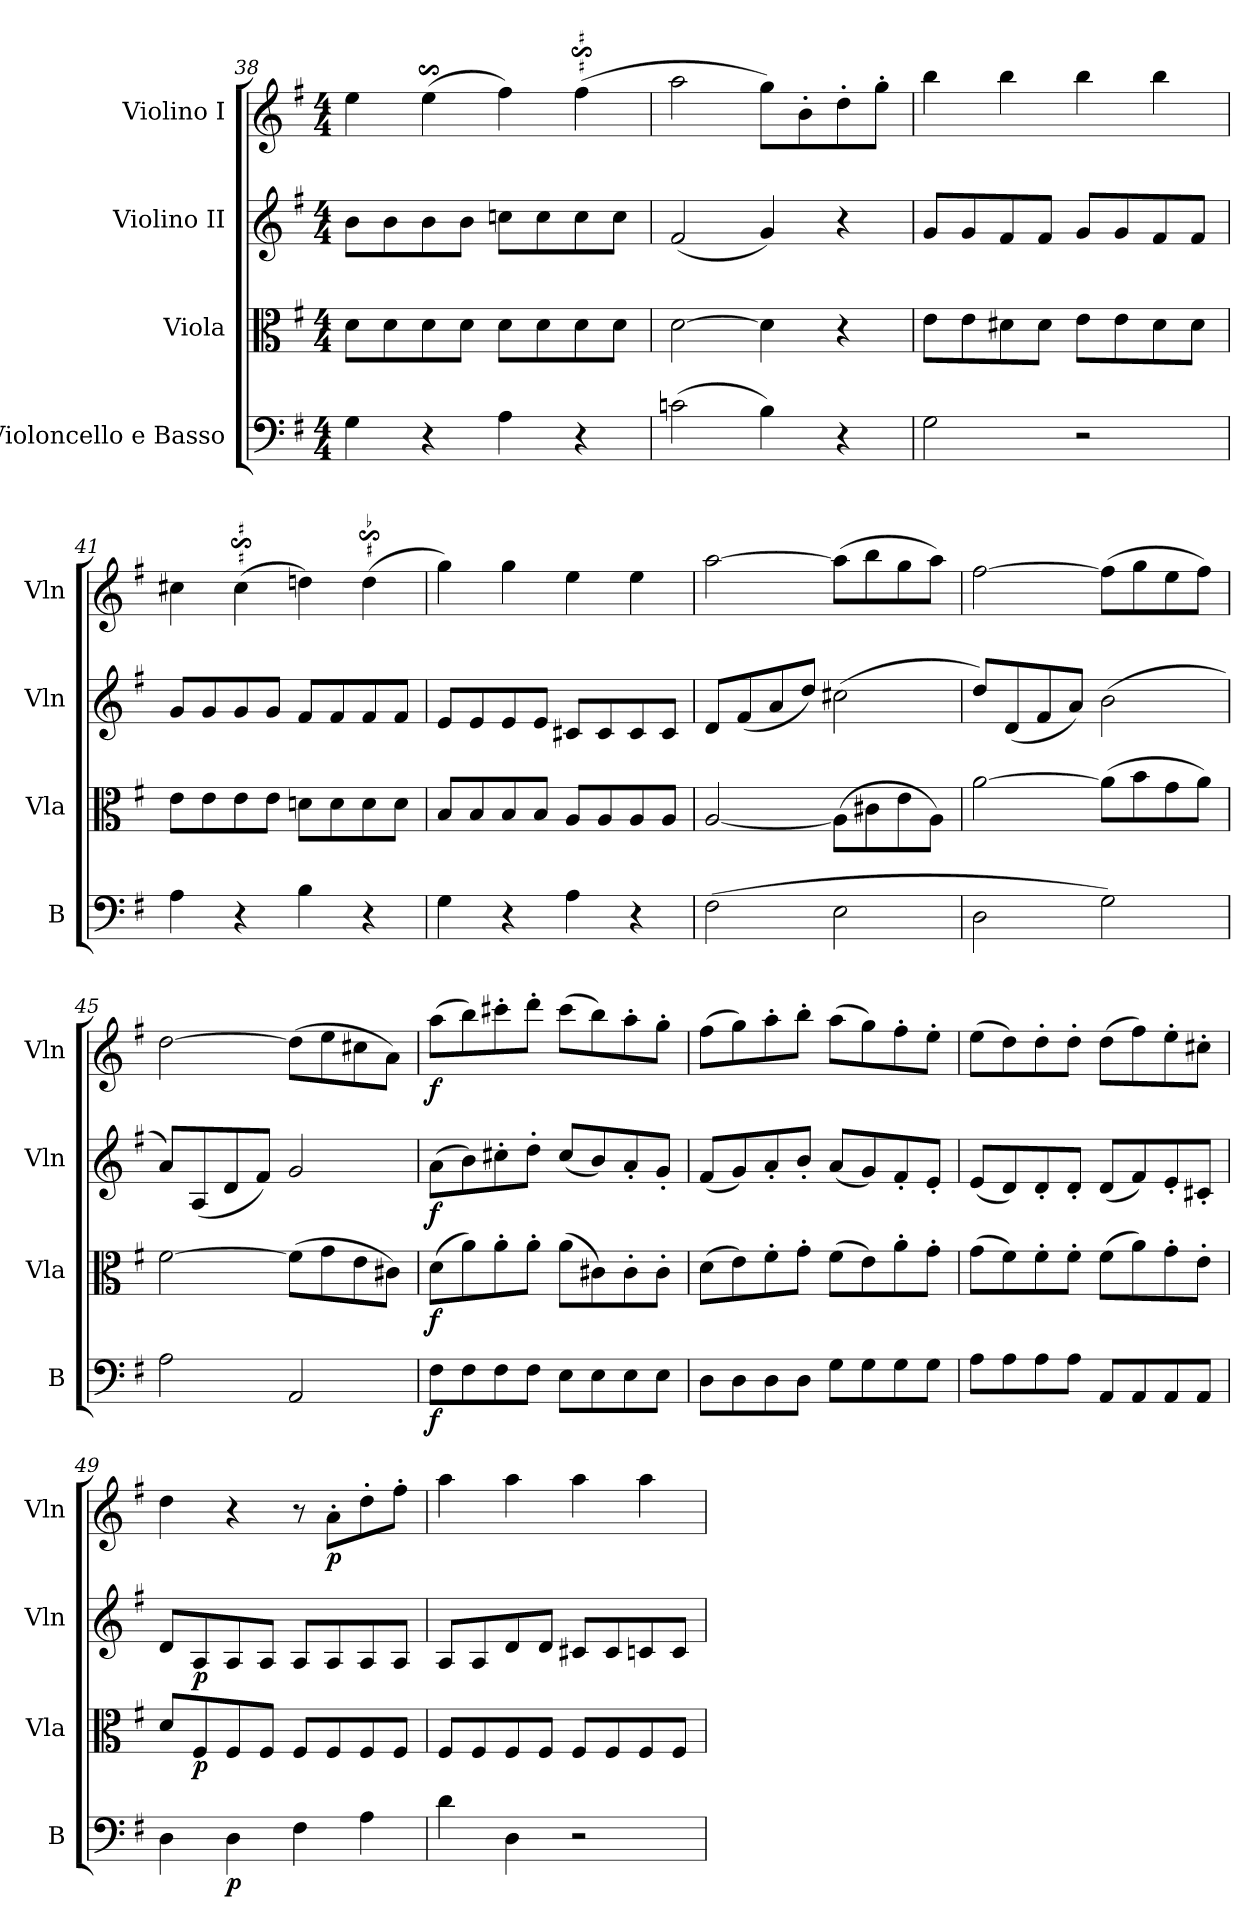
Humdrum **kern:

**kern	**dynam	**kern	**dynam	**kern	**dynam	**kern	**dynam
*part4	*part4	*part3	*part3	*part2	*part2	*part1	*part1
*staff4	*staff4	*staff3	*staff3	*staff2	*staff2	*staff1	*staff1
*I"Violoncello e Basso	*	*I"Viola	*	*I"Violino II	*	*I"Violino I	*
*I'B	*	*I'Vla	*	*I'Vln	*	*I'Vln	*
*clefF4	*	*clefC3	*	*clefG2	*	*clefG2	*
*k[f#]	*	*k[f#]	*	*k[f#]	*	*k[f#]	*
*G:	*	*G:	*	*G:	*	*G:	*
*M4/4	*	*M4/4	*	*M4/4	*	*M4/4	*
=38	=38	=38	=38	=38	=38	=38	=38
4G	.	8dL	.	8bL	.	4ee	.
.	.	8d	.	8b	.	.	.
4r	.	8d	.	8b	.	(4ees$SS	.
.	.	8dJ	.	8bJ	.	.	.
4A	.	8dL	.	8ccnL	.	4ff#)	.
.	.	8d	.	8cc	.	.	.
4r	.	8d	.	8cc	.	(4ff#s$sS	.
.	.	8dJ	.	8ccJ	.	.	.
=39	=39	=39	=39	=39	=39	=39	=39
(2cn	.	[2d	.	(2f#	.	2aa	.
4B)	.	4d]	.	4g)	.	8ggL)	.
.	.	.	.	.	.	8b'	.
4r	.	4r	.	4r	.	8dd'	.
.	.	.	.	.	.	8gg'J	.
!!LO:LB:g=z
=40	=40	=40	=40	=40	=40	=40	=40
2G	.	8eL	.	8gL	.	4bb	.
.	.	8e	.	8g	.	.	.
.	.	8d#X	.	8f#	.	4bb	.
.	.	8d#J	.	8f#J	.	.	.
2r	.	8eL	.	8gL	.	4bb	.
.	.	8e	.	8g	.	.	.
.	.	8d#	.	8f#	.	4bb	.
.	.	8d#J	.	8f#J	.	.	.
=41	=41	=41	=41	=41	=41	=41	=41
4A	.	8eL	.	8gL	.	4cc#X	.
.	.	8e	.	8g	.	.	.
4r	.	8e	.	8g	.	(4cc#s$sS	.
.	.	8eJ	.	8gJ	.	.	.
4B	.	8dnL	.	8f#L	.	4dd)	.
.	.	8d	.	8f#	.	.	.
!	!	!	!	!	!	!LO:TURN:lacc=#	!
4r	.	8d	.	8f#	.	(4dds$Ss	.
.	.	8dJ	.	8f#J	.	.	.
=42	=42	=42	=42	=42	=42	=42	=42
4G	.	8BL	.	8eL	.	4gg)	.
.	.	8B	.	8e	.	.	.
4r	.	8B	.	8e	.	4gg	.
.	.	8BJ	.	8eJ	.	.	.
4A	.	8AL	.	8c#XL	.	4ee	.
.	.	8A	.	8c#	.	.	.
4r	.	8A	.	8c#	.	4ee	.
.	.	8AJ	.	8c#J	.	.	.
=43	=43	=43	=43	=43	=43	=43	=43
(2F#	.	[2A	.	8dL	.	[2aa	.
.	.	.	.	(8f#	.	.	.
.	.	.	.	8a	.	.	.
.	.	.	.	8ddJ)	.	.	.
2E	.	(8AL]	.	(2cc#X	.	(8aaL]	.
.	.	8c#X	.	.	.	8bb	.
.	.	8e	.	.	.	8gg	.
.	.	8AJ)	.	.	.	8aaJ)	.
=44	=44	=44	=44	=44	=44	=44	=44
2D	.	[2a	.	8ddL)	.	[2ff#	.
.	.	.	.	(8d	.	.	.
.	.	.	.	8f#	.	.	.
.	.	.	.	8aJ)	.	.	.
2G)	.	(8aL]	.	(2b	.	(8ff#L]	.
.	.	8b	.	.	.	8gg	.
.	.	8g	.	.	.	8ee	.
.	.	8aJ)	.	.	.	8ff#J)	.
=45	=45	=45	=45	=45	=45	=45	=45
2A	.	[2f#	.	8aL)	.	[2dd	.
.	.	.	.	(8A	.	.	.
.	.	.	.	8d	.	.	.
.	.	.	.	8f#J)	.	.	.
2AA	.	(8f#L]	.	2g	.	(8ddL]	.
.	.	8g	.	.	.	8ee	.
.	.	8e	.	.	.	8cc#X	.
.	.	8c#XJ)	.	.	.	8aJ)	.
!!LO:PB:g=z
=46	=46	=46	=46	=46	=46	=46	=46
8F#L	f	(8dL	f	(8aL	f	(8aaL	f
8F#	.	8a)	.	8b)	.	8bb)	.
8F#	.	8a'	.	8cc#X'	.	8ccc#X'	.
8F#J	.	8a'J	.	8dd'J	.	8ddd'J	.
8EL	.	(8aL	.	(8cc#L	.	(8ccc#L	.
8E	.	8c#X)	.	8b)	.	8bb)	.
8E	.	8c#'	.	8a'	.	8aa'	.
8EJ	.	8c#'J	.	8g'J	.	8gg'J	.
=47	=47	=47	=47	=47	=47	=47	=47
8DL	.	(8dL	.	(8f#L	.	(8ff#L	.
8D	.	8e)	.	8g)	.	8gg)	.
8D	.	8f#'	.	8a'	.	8aa'	.
8DJ	.	8g'J	.	8b'J	.	8bb'J	.
8GL	.	(8f#L	.	(8aL	.	(8aaL	.
8G	.	8e)	.	8g)	.	8gg)	.
8G	.	8a'	.	8f#'	.	8ff#'	.
8GJ	.	8g'J	.	8e'J	.	8ee'J	.
=48	=48	=48	=48	=48	=48	=48	=48
8AL	.	(8gL	.	(8eL	.	(8eeL	.
8A	.	8f#)	.	8d)	.	8dd)	.
8A	.	8f#'	.	8d'	.	8dd'	.
8AJ	.	8f#'J	.	8d'J	.	8dd'J	.
8AAL	.	(8f#L	.	(8dL	.	(8ddL	.
8AA	.	8a)	.	8f#)	.	8ff#)	.
8AA	.	8g'	.	8e'	.	8ee'	.
8AAJ	.	8e'J	.	8c#X'J	.	8cc#X'J	.
=49	=49	=49	=49	=49	=49	=49	=49
4D	.	8dL	.	8dL	.	4dd	.
.	.	8F#	p	8A	p	.	.
4D	p	8F#	.	8A	.	4r	.
.	.	8F#J	.	8AJ	.	.	.
4F#	.	8F#L	.	8AL	.	8r	.
.	.	8F#	.	8A	.	8a'L	p
4A	.	8F#	.	8A	.	8dd'	.
.	.	8F#J	.	8AJ	.	8ff#'J	.
=50	=50	=50	=50	=50	=50	=50	=50
4d	.	8F#L	.	8AL	.	4aa	.
.	.	8F#	.	8A	.	.	.
4D	.	8F#	.	8d	.	4aa	.
.	.	8F#J	.	8dJ	.	.	.
2r	.	8F#L	.	8c#XL	.	4aa	.
.	.	8F#	.	8c#	.	.	.
.	.	8F#	.	8cn	.	4aa	.
.	.	8F#J	.	8cJ	.	.	.
=	=	=	=	=	=	=	=
*-	*-	*-	*-	*-	*-	*-	*-
